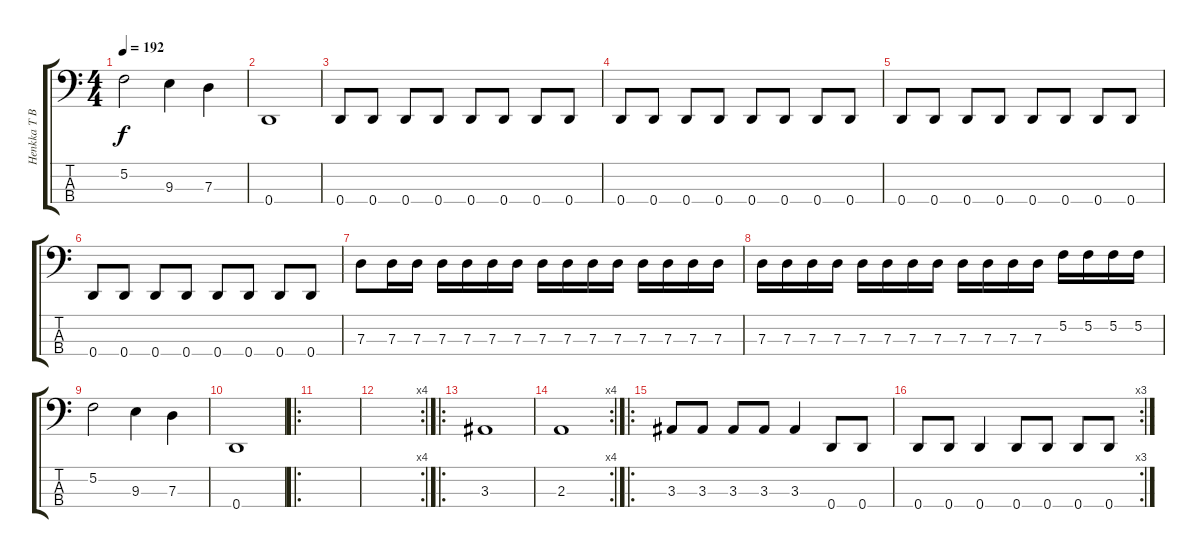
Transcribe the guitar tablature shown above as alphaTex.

\track ("Henkka T Blacksmith " "Henkka T B") {instrument electricbasspick}
\staff {score tabs}
\tuning (F2 C2 G1 D1) {hide}
\ts (4 4)
\tempo 192
\clef f4
\ks c
5.2.2{dy f} 9.3.4 7.3.4 |
0.4.1 |
0.4.8 0.4.8 0.4.8 0.4.8 0.4.8 0.4.8 0.4.8 0.4.8 |
0.4.8 0.4.8 0.4.8 0.4.8 0.4.8 0.4.8 0.4.8 0.4.8 |
0.4.8 0.4.8 0.4.8 0.4.8 0.4.8 0.4.8 0.4.8 0.4.8 |
0.4.8 0.4.8 0.4.8 0.4.8 0.4.8 0.4.8 0.4.8 0.4.8 |
7.3.8 7.3.16 7.3.16 7.3.16 7.3.16 7.3.16 7.3.16 7.3.16 7.3.16 7.3.16 7.3.16 7.3.16 7.3.16 7.3.16 7.3.16 |
7.3.16 7.3.16 7.3.16 7.3.16 7.3.16 7.3.16 7.3.16 7.3.16 7.3.16 7.3.16 7.3.16 7.3.16 5.2.16 5.2.16 5.2.16 5.2.16 |
5.2.2 9.3.4 7.3.4 |
0.4.1 |
\ro
|
\rc 4
|
\ro
3.3.1 |
\rc 4
2.3.1 |
\ro
3.3.8 3.3.8 3.3.8 3.3.8 3.3.4 0.4.8 0.4.8 |
\rc 3
0.4.8 0.4.8 0.4.4 0.4.8 0.4.8 0.4.8 0.4.8
